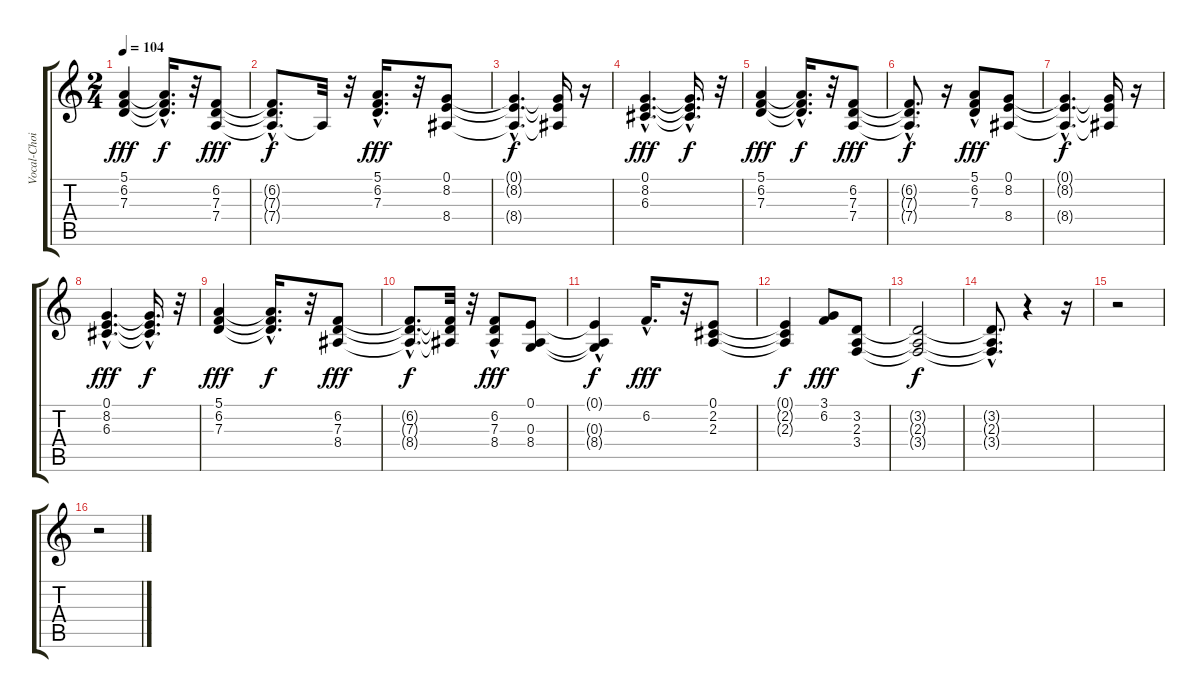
\track ("Vocal-Choir" "Vocal-Choi") {instrument pad4choir}
\staff {score tabs}
\tuning (E4 B3 G3 D3 A2 E2) {hide}
\ts (2 4)
\tempo 104
\clef g2
\ks c
(5.1 6.2 7.3).4{dy fff} (5.1{t} 6.2{t} 7.3{hac t}).16{d dy f} r.32 (6.2 7.3 7.4).8{dy fff} |
(6.2{hac t} 7.3{t} 7.4{hac t}).8{d dy f} 7.4{t}.32 r.32 (5.1{hac} 6.2{hac} 7.3{hac}).16{d dy fff} r.32 (0.1 8.2 8.4).8 |
(0.1{hac t} 8.2{hac t} 8.4{hac t}).4{d dy f} (0.1{t} 8.2{t} 8.4{t}).16 r.16 |
(0.1{hac} 8.2{hac} 6.3{hac}).4{d dy fff} (0.1{t} 8.2{t} 6.3{hac t}).16{d dy f} r.32 |
(5.1 6.2 7.3).4{dy fff} (5.1{t} 6.2{t} 7.3{hac t}).16{d dy f} r.32 (6.2 7.3 7.4).8{dy fff} |
(6.2{hac t} 7.3{t} 7.4{hac t}).8{d dy f} r.16 (5.1{hac} 6.2{hac} 7.3).8{dy fff} (0.1 8.2 8.4).8 |
(0.1{hac t} 8.2{hac t} 8.4{hac t}).4{d dy f} (0.1{t} 8.2{t} 8.4{t}).16 r.16 |
(0.1{hac} 8.2{hac} 6.3{hac}).4{d dy fff} (0.1{t} 8.2{t} 6.3{hac t}).16{d dy f} r.32 |
(5.1 6.2 7.3).4{dy fff} (5.1{t} 6.2{hac t} 7.3{hac t}).16{d dy f} r.32 (6.2 7.3 8.4).8{dy fff} |
(6.2{hac t} 7.3{hac t} 8.4{hac t}).8{d dy f} (6.2{t} 7.3{t} 8.4{t}).32 r.32 (6.2 7.3{hac} 8.4).8{dy fff} (0.1 0.3 8.4).8 |
(0.1{hac t} 0.3{t} 8.4{t}).4{dy f} 6.2{hac}.16{d dy fff} r.32 (0.1 2.2 2.3).8 |
(0.1{t} 2.2{t} 2.3{t}).4{dy f} (3.1 6.2).8{dy fff} (3.2 2.3 3.4).8 |
(3.2{t} 2.3{t} 3.4{t}).2{dy f} |
(3.2{hac t} 2.3{hac t} 3.4{hac t}).8{d} r.4 r.16 |
r.2 |
r.2
